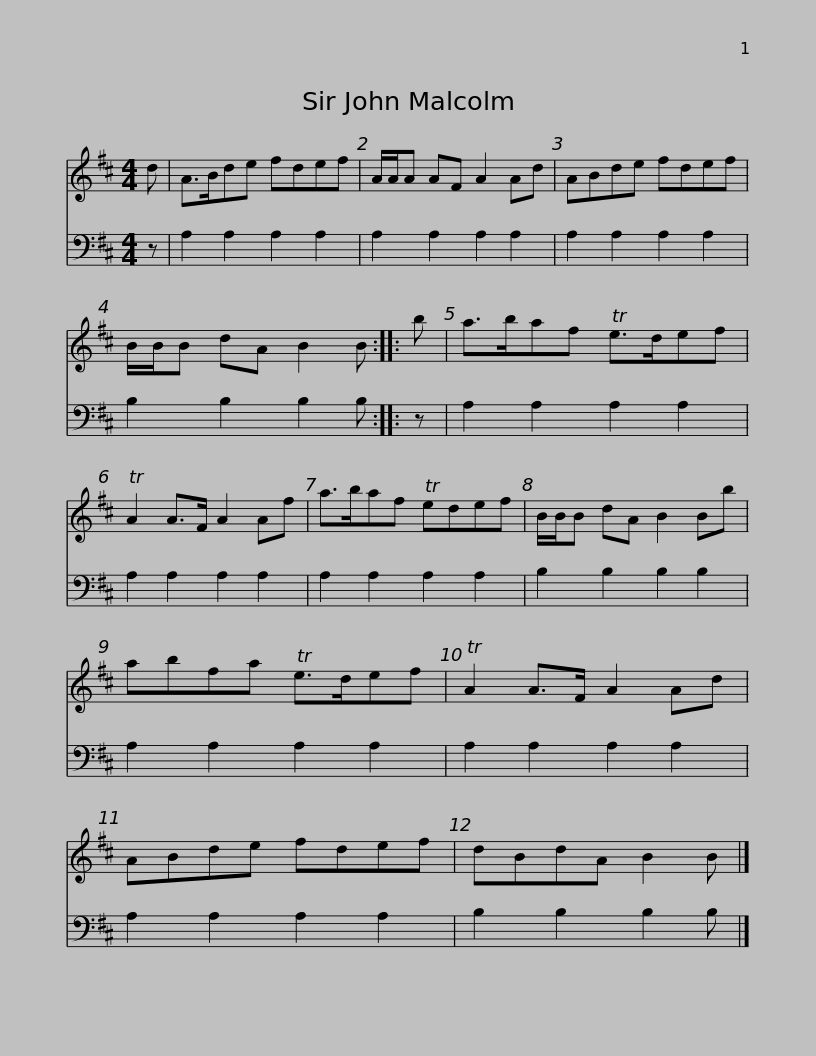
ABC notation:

X:1
%%score 1 2
L:1/8
M:4/4
I:linebreak $
K:D
V:1 treble
V:2 bass
V:1
 d | A>Bde fdef | A/A/A AF A2 Ad | ABde fdef | B/B/B dA B2 B :: %5
 b |$ a>baf Te>def | TA2 A>F A2 Af | a>baf Tedef | B/B/B dA B2 Bb | %10
 abfa Te>def |$ TA2 A>F A2 Ad | ABde fdef | dBdA B2 B |] %14
V:2
 z | A,2 A,2 A,2 A,2 | A,2 A,2 A,2 A,2 | A,2 A,2 A,2 A,2 | B,2 B,2 B,2 B, :: %5
 z |$ A,2 A,2 A,2 A,2 | A,2 A,2 A,2 A,2 | A,2 A,2 A,2 A,2 | B,2 B,2 B,2 B,2 | %10
 A,2 A,2 A,2 A,2 |$ A,2 A,2 A,2 A,2 | A,2 A,2 A,2 A,2 | B,2 B,2 B,2 B, |] %14
